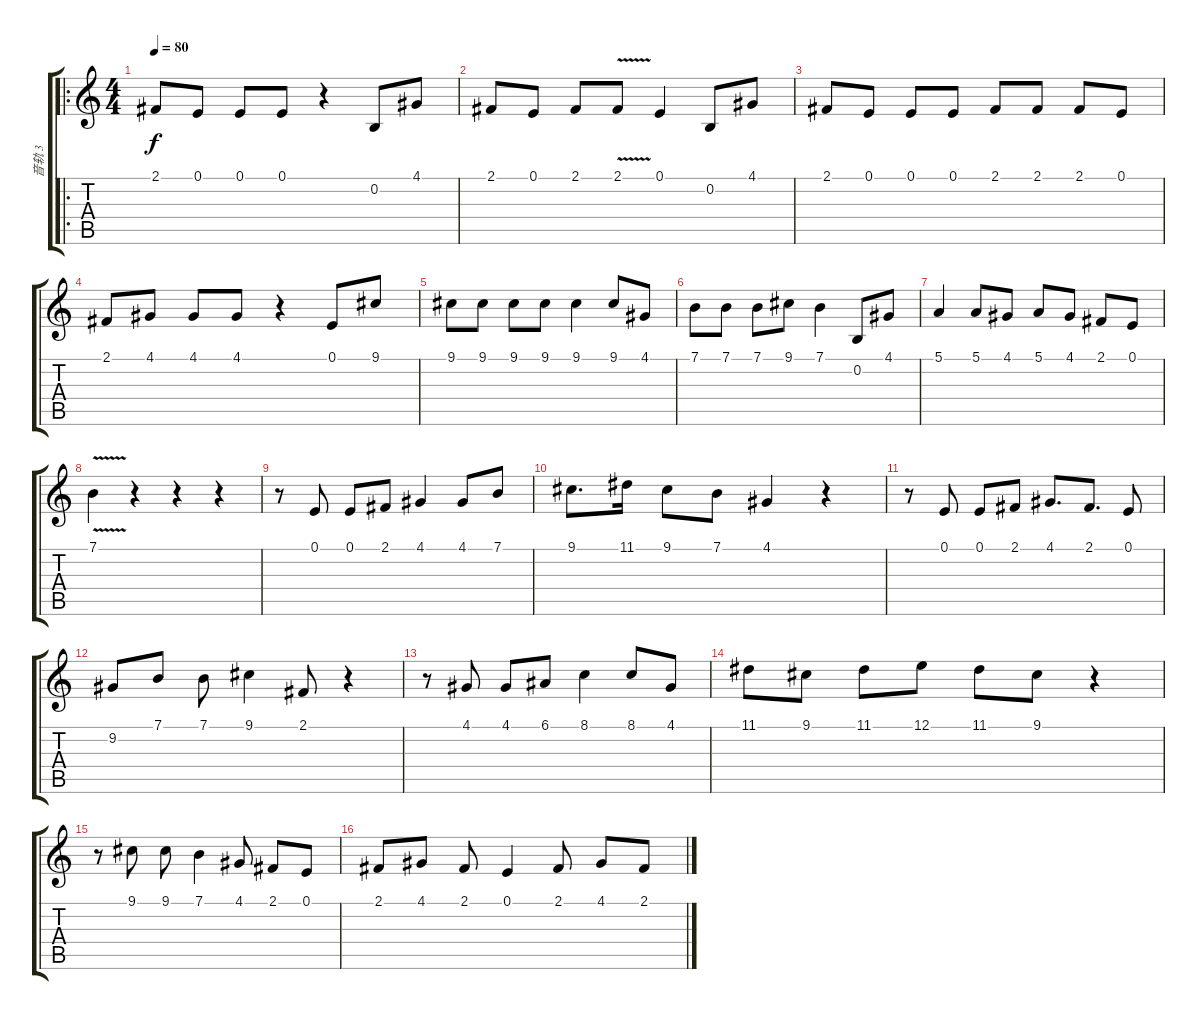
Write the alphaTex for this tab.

\track ("音轨 3" "音轨 3") {instrument flute}
\staff {score tabs}
\tuning (E4 B3 G3 D3 A2 E2) {hide}
\ro
\ts (4 4)
\tempo 80
\clef g2
\ks c
2.1.8{dy f} 0.1.8 0.1.8 0.1.8 r.4 0.2.8 4.1.8 |
2.1.8 0.1.8 2.1.8 2.1{v}.8 0.1.4 0.2.8 4.1.8 |
2.1.8 0.1.8 0.1.8 0.1.8 2.1.8 2.1.8 2.1.8 0.1.8 |
2.1.8 4.1.8 4.1.8 4.1.8 r.4 0.1.8 9.1.8 |
9.1.8 9.1.8 9.1.8 9.1.8 9.1.4 9.1.8 4.1.8 |
7.1.8 7.1.8 7.1.8 9.1.8 7.1.4 0.2.8 4.1.8 |
5.1.4 5.1.8 4.1.8 5.1.8 4.1.8 2.1.8 0.1.8 |
7.1{v}.4 r.4 r.4 r.4 |
r.8 0.1.8 0.1.8 2.1.8 4.1.4 4.1.8 7.1.8 |
9.1.8{d} 11.1.16 9.1.8 7.1.8 4.1.4 r.4 |
r.8 0.1.8 0.1.8 2.1.8 4.1.8{d} 2.1.8{d} 0.1.8 |
9.2.8 7.1.8 7.1.8 9.1.4 2.1.8 r.4 |
r.8 4.1.8 4.1.8 6.1.8 8.1.4 8.1.8 4.1.8 |
11.1.8 9.1.8 11.1.8 12.1.8 11.1.8 9.1.8 r.4 |
r.8 9.1.8 9.1.8 7.1.4 4.1.8 2.1.8 0.1.8 |
2.1.8 4.1.8 2.1.8 0.1.4 2.1.8 4.1.8 2.1.8
